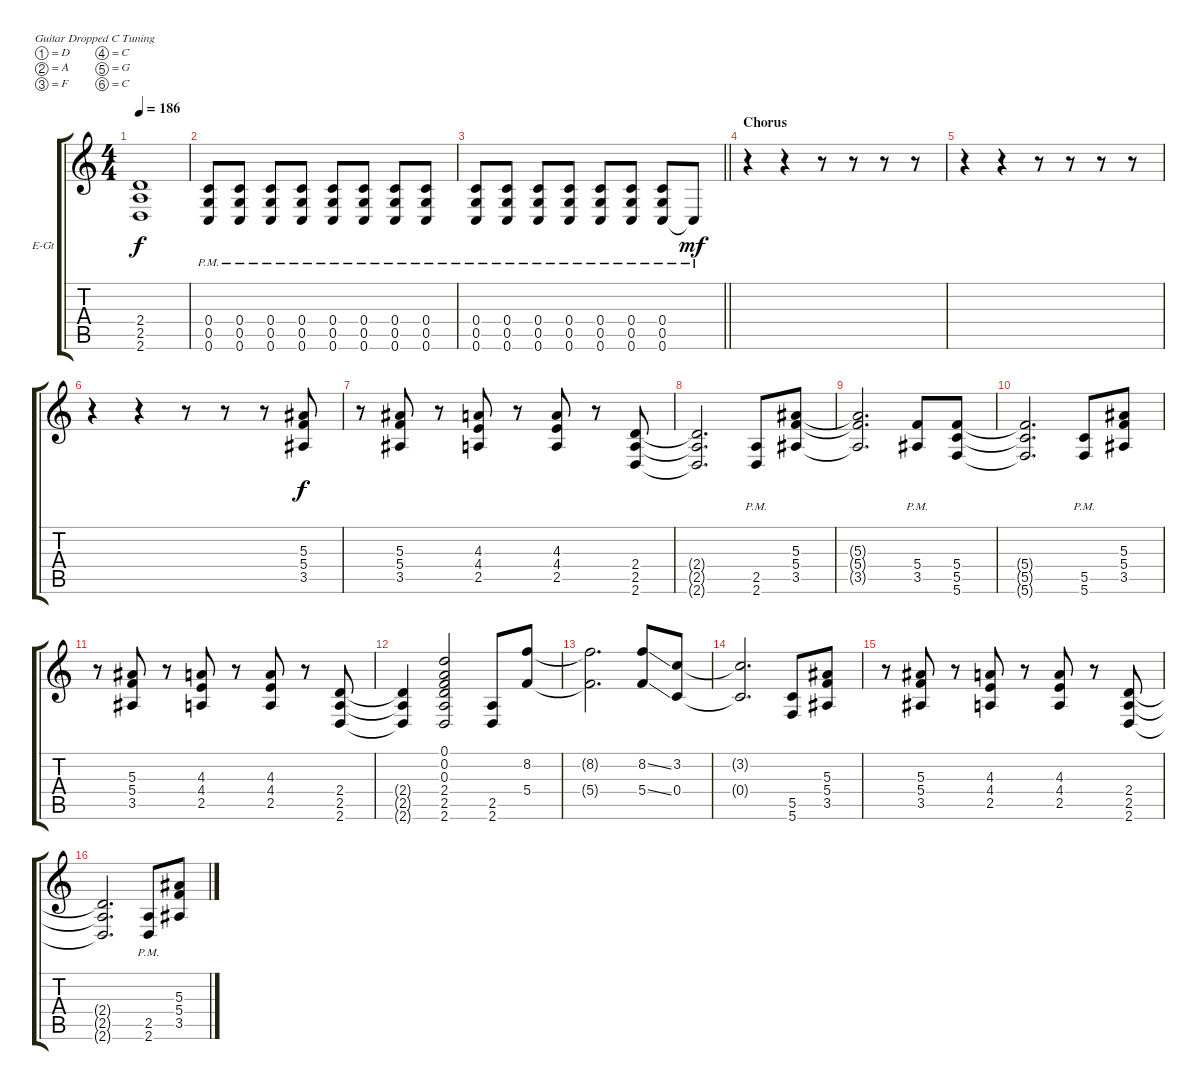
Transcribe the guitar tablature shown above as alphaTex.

\bracketExtendMode groupsimilarinstruments
\firstSystemTrackNameOrientation horizontal
\otherSystemsTrackNameOrientation horizontal
\track ("Matt" "E-Gt") {instrument overdrivenguitar}
\staff {score tabs}
\tuning (D4 A3 F3 C3 G2 C2)
\ts (4 4)
\tempo 186
\clef g2
\ks c
(2.4{t} 2.5{t} 2.6{t}).1{dy f} |
(0.4{pm} 0.5{pm} 0.6{pm}).8 (0.4{pm} 0.5{pm} 0.6{pm}).8 (0.4{pm} 0.5{pm} 0.6{pm}).8 (0.4{pm} 0.5{pm} 0.6{pm}).8 (0.4{pm} 0.5{pm} 0.6{pm}).8 (0.4{pm} 0.5{pm} 0.6{pm}).8 (0.4{pm} 0.5{pm} 0.6{pm}).8 (0.4{pm} 0.5{pm} 0.6{pm}).8 |
\barLineRight lightlight
(0.4{pm} 0.5{pm} 0.6{pm}).8 (0.4{pm} 0.5{pm} 0.6{pm}).8 (0.4{pm} 0.5{pm} 0.6{pm}).8 (0.4{pm} 0.5{pm} 0.6{pm}).8 (0.4{pm} 0.5{pm} 0.6{pm}).8 (0.4{pm} 0.5{pm} 0.6{pm}).8 (0.4{pm} 0.5{pm} 0.6{pm}).8 0.6{pm t}.8{dy mf} |
\section ("" "Chorus")
r.4 r.4 r.8 r.8 r.8 r.8 |
r.4 r.4 r.8 r.8 r.8 r.8 |
r.4 r.4 r.8 r.8 r.8 (5.3 5.4 3.5).8{dy f} |
r.8 (5.3 5.4 3.5).8 r.8 (4.3 4.4 2.5).8 r.8 (4.3 4.4 2.5).8 r.8 (2.4 2.5 2.6).8 |
(2.4{t} 2.5{t} 2.6{t}).2{d} (2.5{pm} 2.6{pm}).8 (5.3 5.4 3.5).8 |
(5.3{t} 5.4{t} 3.5{t}).2{d} (5.4{pm} 3.5{pm}).8 (5.4 5.5 5.6).8 |
(5.4{t} 5.5{t} 5.6{t}).2{d} (5.5{pm} 5.6{pm}).8 (5.3 5.4 3.5).8 |
r.8 (5.3 5.4 3.5).8 r.8 (4.3 4.4 2.5).8 r.8 (4.3 4.4 2.5).8 r.8 (2.4 2.5 2.6).8 |
(2.4{t} 2.5{t} 2.6{t}).4 (0.1 0.2 0.3 2.4 2.5 2.6).2 (2.5 2.6).8 (8.2 5.4).8 |
(8.2{t} 5.4{t}).2{d} (8.2{ss} 5.4{ss}).8 (3.2 0.4).8 |
(3.2{t} 0.4{t}).2{d} (5.5 5.6).8 (5.3 5.4 3.5).8 |
r.8 (5.3 5.4 3.5).8 r.8 (4.3 4.4 2.5).8 r.8 (4.3 4.4 2.5).8 r.8 (2.4 2.5 2.6).8 |
(2.4{t} 2.5{t} 2.6{t}).2{d} (2.5{pm} 2.6{pm}).8 (5.3 5.4 3.5).8
